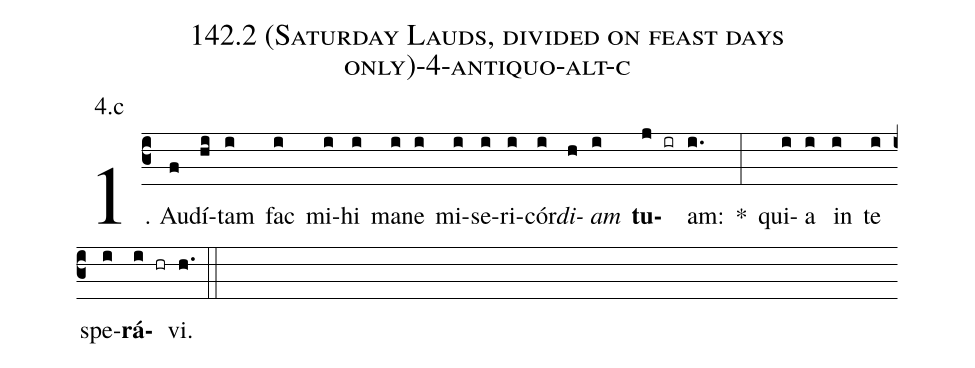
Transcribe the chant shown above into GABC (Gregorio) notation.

name: 142.2 (Saturday Lauds, divided on feast days only)-4-antiquo-alt-c;
annotation: 4.c;
%%
(c3)1. Au(f)dí(hi)tam(i) fac(i) mi(i)hi(i) ma(i)ne(i) mi(i)se(i)ri(i)cór(i)<i>di</i>(h)<i>am</i>(i) <b>tu</b>(j ir)am:(i.) *(:) qui(i)a(i) in(i) te(i) spe(i)<b>rá</b>(i hr)vi.(h.) (::)
